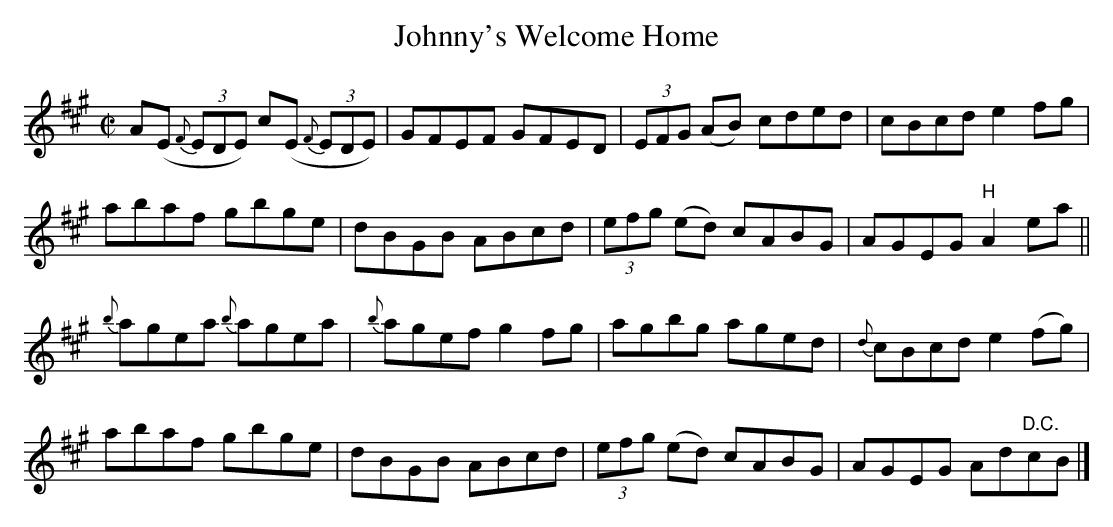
X:1
T: Johnny's Welcome Home
M: C|
L: 1/8
K: A
A(E {F}(3EDE )c(E {F}(3EDE)|GFEF GFED|(3EFG (AB) cded|cBcde2fg|
abaf gbge|dBGB ABcd|(3efg (ed) cABG|AGEG"H"A2ea||
{b}agea {b}agea|{b}agefg2fg|agbg aged|{d}cBcde2(fg)|
abaf gbge|dBGB ABcd|(3efg (ed) cABG|AGEG Ad"D.C."cB|]
